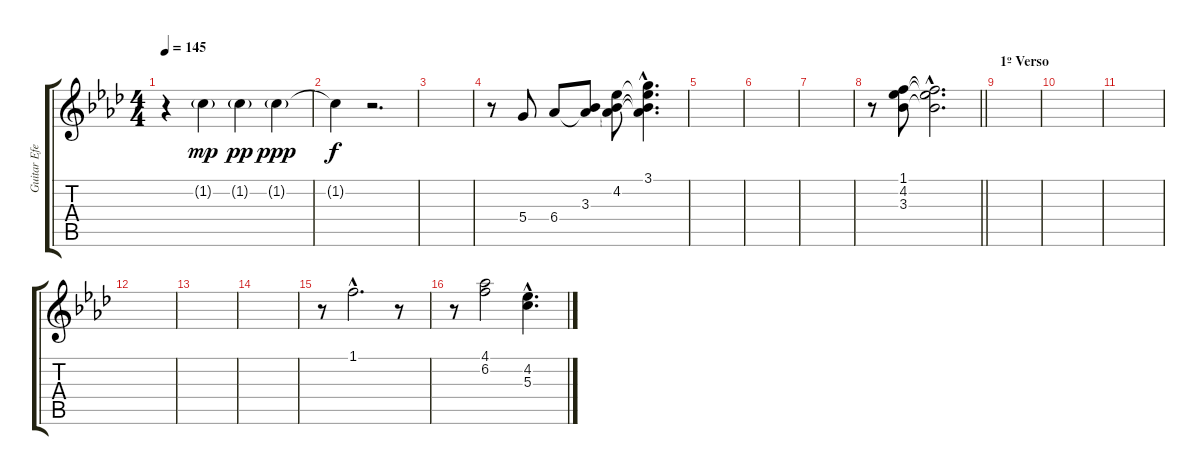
\track ("Guitar Efects" "Guitar Efe") {instrument electricguitarjazz}
\staff {score tabs}
\tuning (E4 B3 G3 D3 A2 E2) {hide}
\ts (4 4)
\tempo 145
\clef g2
\ks ab
r.4{dy mp instrument electricguitarjazz} 1.2{g}.4 1.2{g}.4{dy pp} 1.2{g}.4{dy ppp} |
1.2{t}.4{dy f} r.2{d} |
|
r.8 5.4.8 6.4.8 (3.3 6.4{t}).8 (4.2 3.3{t} 6.4{t}).8 (3.1{hac} 4.2{hac t} 3.3{hac t} 6.4{hac t}).4{d} |
|
|
|
\barLineRight lightlight
r.8 (1.1 4.2 3.3).8 (1.1{hac t} 4.2{hac t} 3.3{hac t}).2{d} |
\section ("" "1º Verso")
|
|
|
|
|
|
r.8 1.1{hac}.2{d} r.8 |
r.8 (4.1 6.2).2 (4.2{hac} 5.3{hac}).4{d}
